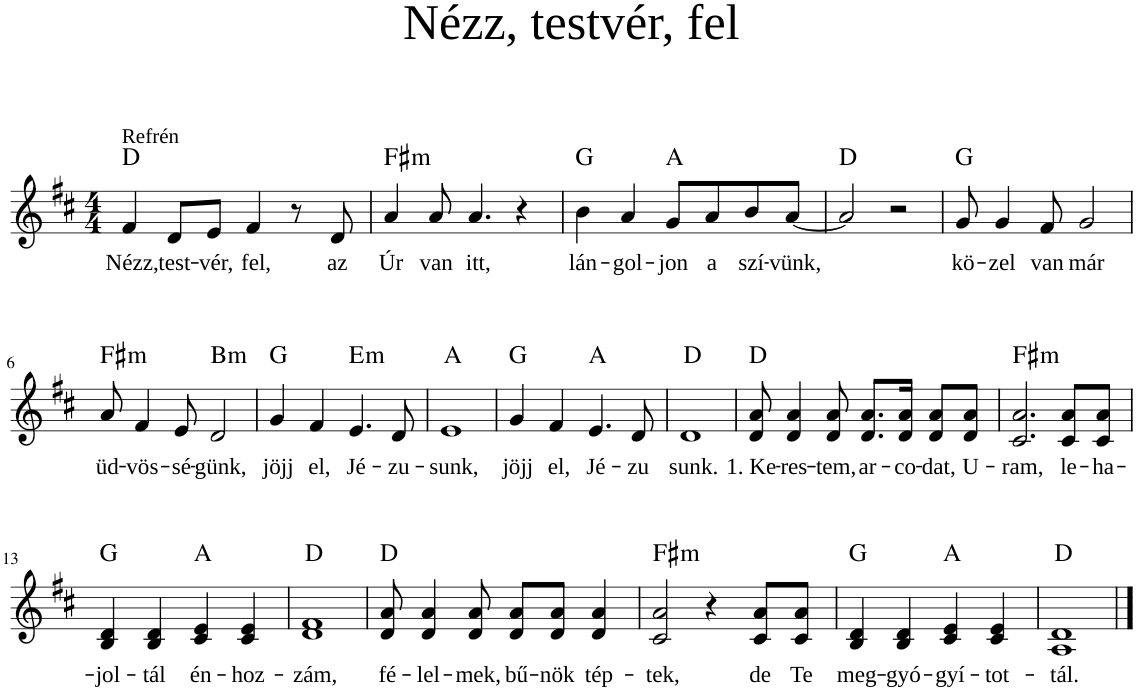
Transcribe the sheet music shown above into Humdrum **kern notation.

**kern	**text	**harte
*part1	*part1	*part1
*staff1	*staff1	*
*I"Voice	*	*
*clefG2	*	*
*k[f#c#]	*	*
*M4/4	*	*
=1	=1	=1
!LO:TX:a:t=Refrén	!	!
!	!LO:LY:b	!
4f#/	Nézz,	D:maj
!	!LO:LY:b	!
8d/L	test-	.
!	!LO:LY:b	!
8e/J	-vér,	.
!	!LO:LY:b	!
4f#/	fel,	.
8r	.	.
!	!LO:LY:b	!
8d/	az	.
=2	=2	=2
!	!LO:LY:b	!LO:H:kt=m
4a/	Úr	F#:min
!	!LO:LY:b	!
8a/	van	.
!	!LO:LY:b	!
4.a/	itt,	.
4r	.	.
=3	=3	=3
!	!LO:LY:b	!
4b\	lán-	G:maj
!	!LO:LY:b	!
4a/	-gol-	.
!	!LO:LY:b	!
8g/L	-jon	A:maj
!	!LO:LY:b	!
8a/	a	.
!	!LO:LY:b	!
8b/	szí-	.
!	!LO:LY:b	!
[8a/J	-vünk,	.
=4	=4	=4
2a/]	.	D:maj
2r	.	.
=5	=5	=5
!	!LO:LY:b	!
8g/	kö-	G:maj
!	!LO:LY:b	!
4g/	-zel	.
!	!LO:LY:b	!
8f#/	van	.
!	!LO:LY:b	!
2g/	már	.
!!LO:LB:g=z
=6	=6	=6
!	!LO:LY:b	!LO:H:kt=m
8a/	üd-	F#:min
!	!LO:LY:b	!
4f#/	-vös-	.
!	!LO:LY:b	!
8e/	-sé-	.
!	!LO:LY:b	!LO:H:kt=m
2d/	-günk,	B:min
=7	=7	=7
!	!LO:LY:b	!
4g/	jöjj	G:maj
!	!LO:LY:b	!
4f#/	el,	.
!	!LO:LY:b	!LO:H:kt=m
4.e/	Jé-	E:min
!	!LO:LY:b	!
8d/	-zu-	.
=8	=8	=8
!	!LO:LY:b	!
1e	-sunk,	A:maj
=9	=9	=9
!	!LO:LY:b	!
4g/	jöjj	G:maj
!	!LO:LY:b	!
4f#/	el,	.
!	!LO:LY:b	!
4.e/	Jé-	A:maj
!	!LO:LY:b	!
8d/	-zu	.
=10	=10	=10
!	!LO:LY:b	!
1d	sunk.	D:maj
=11	=11	=11
!	!LO:LY:b	!
8d/ 8a/	1. Ke-	D:maj
!	!LO:LY:b	!
4d/ 4a/	-res-	.
!	!LO:LY:b	!
8d/ 8a/	-tem,	.
!	!LO:LY:b	!
8.d/ 8.a/L	ar-	.
!	!LO:LY:b	!
16d/ 16a/Jk	-co-	.
!	!LO:LY:b	!
8d/ 8a/L	-dat,	.
!	!LO:LY:b	!
8d/ 8a/J	U-	.
=12	=12	=12
!	!LO:LY:b	!LO:H:kt=m
2.c#/ 2.a/	-ram,	F#:min
!	!LO:LY:b	!
8c#/ 8a/L	le-	.
!	!LO:LY:b	!
8c#/ 8a/J	-ha-	.
!!LO:LB:g=z
=13	=13	=13
!	!LO:LY:b	!
4B/ 4d/	-jol-	G:maj
!	!LO:LY:b	!
4B/ 4d/	-tál	.
!	!LO:LY:b	!
4c#/ 4e/	én-	A:maj
!	!LO:LY:b	!
4c#/ 4e/	-hoz-	.
=14	=14	=14
!	!LO:LY:b	!
1d 1f#	-zám,	D:maj
=15	=15	=15
!	!LO:LY:b	!
8d/ 8a/	fé-	D:maj
!	!LO:LY:b	!
4d/ 4a/	-lel-	.
!	!LO:LY:b	!
8d/ 8a/	-mek,	.
!	!LO:LY:b	!
8d/ 8a/L	bű-	.
!	!LO:LY:b	!
8d/ 8a/J	-nök	.
!	!LO:LY:b	!
4d/ 4a/	tép-	.
=16	=16	=16
!	!LO:LY:b	!LO:H:kt=m
2c#/ 2a/	-tek,	F#:min
4r	.	.
!	!LO:LY:b	!
8c#/ 8a/L	de	.
!	!LO:LY:b	!
8c#/ 8a/J	Te	.
=17	=17	=17
!	!LO:LY:b	!
4B/ 4d/	meg-	G:maj
!	!LO:LY:b	!
4B/ 4d/	-gyó-	.
!	!LO:LY:b	!
4c#/ 4e/	-gyí-	A:maj
!	!LO:LY:b	!
4c#/ 4e/	-tot-	.
=18	=18	=18
!	!LO:LY:b	!
1A 1d	-tál.	D:maj
==	==	==
*-	*-	*-
